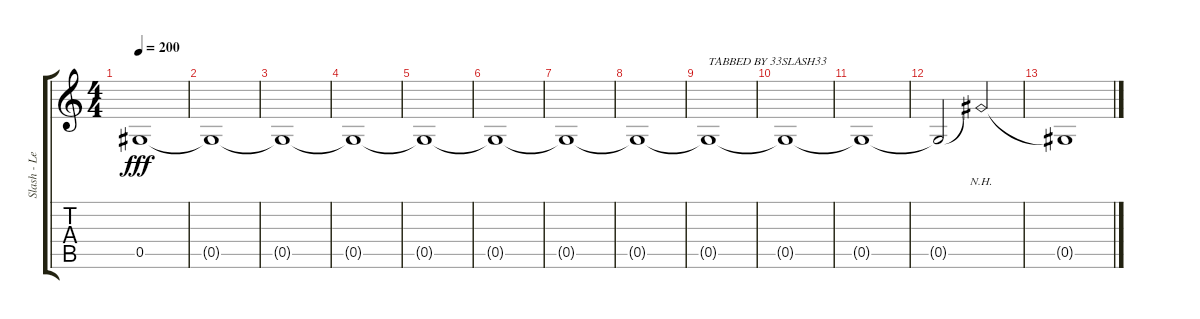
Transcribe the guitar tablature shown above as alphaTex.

\track ("Slash - Lead Guitar" "Slash - Le") {instrument acousticguitarsteel}
\staff {score tabs}
\tuning (Eb4 Bb3 Gb3 Db3 Ab2 Eb2) {hide}
\ts (4 4)
\tempo 200
\clef g2
\ks c
0.5{t}.1{dy fff} |
0.5{t}.1 |
0.5{t}.1 |
0.5{t}.1 |
0.5{t}.1 |
0.5{t}.1 |
0.5{t}.1 |
0.5{t}.1 |
0.5{t}.1{txt "TABBED BY 33SLASH33"} |
0.5{t}.1 |
0.5{t}.1 |
0.5{t}.2 0.5{nh t}.2 |
0.5{t}.1
